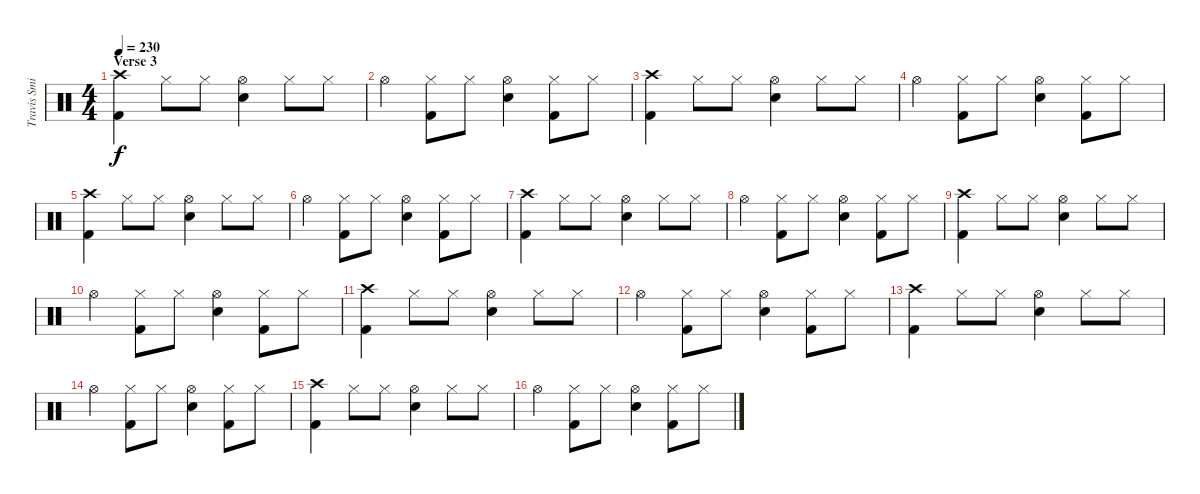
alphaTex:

\track ("Travis Smith" "Travis Smi") {instrument percussion}
\staff {score}
\articulation defaults
\ts (4 4)
\section ("" "Verse 3")
\tempo 230
\clef neutral
\ks c
("Kick (hit) 2" "Crash high (hit)").4{dy f} "Hi-Hat (closed)".8 "Hi-Hat (closed)".8 ("Hi-Hat (open)" "Snare (hit) 2").4 "Hi-Hat (closed)".8 "Hi-Hat (closed)".8 |
"Hi-Hat (open)".4 ("Hi-Hat (closed)" "Kick (hit) 2").8 "Hi-Hat (closed)".8 ("Hi-Hat (open)" "Snare (hit) 2").4 ("Hi-Hat (closed)" "Kick (hit) 2").8 "Hi-Hat (closed)".8 |
("Kick (hit) 2" "Crash high (hit)").4 "Hi-Hat (closed)".8 "Hi-Hat (closed)".8 ("Hi-Hat (open)" "Snare (hit) 2").4 "Hi-Hat (closed)".8 "Hi-Hat (closed)".8 |
"Hi-Hat (open)".4 ("Hi-Hat (closed)" "Kick (hit) 2").8 "Hi-Hat (closed)".8 ("Hi-Hat (open)" "Snare (hit) 2").4 ("Hi-Hat (closed)" "Kick (hit) 2").8 "Hi-Hat (closed)".8 |
("Kick (hit) 2" "Crash high (hit)").4 "Hi-Hat (closed)".8 "Hi-Hat (closed)".8 ("Hi-Hat (open)" "Snare (hit) 2").4 "Hi-Hat (closed)".8 "Hi-Hat (closed)".8 |
"Hi-Hat (open)".4 ("Hi-Hat (closed)" "Kick (hit) 2").8 "Hi-Hat (closed)".8 ("Hi-Hat (open)" "Snare (hit) 2").4 ("Hi-Hat (closed)" "Kick (hit) 2").8 "Hi-Hat (closed)".8 |
("Kick (hit) 2" "Crash high (hit)").4 "Hi-Hat (closed)".8 "Hi-Hat (closed)".8 ("Hi-Hat (open)" "Snare (hit) 2").4 "Hi-Hat (closed)".8 "Hi-Hat (closed)".8 |
"Hi-Hat (open)".4 ("Hi-Hat (closed)" "Kick (hit) 2").8 "Hi-Hat (closed)".8 ("Hi-Hat (open)" "Snare (hit) 2").4 ("Hi-Hat (closed)" "Kick (hit) 2").8 "Hi-Hat (closed)".8 |
("Kick (hit) 2" "Crash high (hit)").4 "Hi-Hat (closed)".8 "Hi-Hat (closed)".8 ("Hi-Hat (open)" "Snare (hit) 2").4 "Hi-Hat (closed)".8 "Hi-Hat (closed)".8 |
"Hi-Hat (open)".4 ("Hi-Hat (closed)" "Kick (hit) 2").8 "Hi-Hat (closed)".8 ("Hi-Hat (open)" "Snare (hit) 2").4 ("Hi-Hat (closed)" "Kick (hit) 2").8 "Hi-Hat (closed)".8 |
("Kick (hit) 2" "Crash high (hit)").4 "Hi-Hat (closed)".8 "Hi-Hat (closed)".8 ("Hi-Hat (open)" "Snare (hit) 2").4 "Hi-Hat (closed)".8 "Hi-Hat (closed)".8 |
"Hi-Hat (open)".4 ("Hi-Hat (closed)" "Kick (hit) 2").8 "Hi-Hat (closed)".8 ("Hi-Hat (open)" "Snare (hit) 2").4 ("Hi-Hat (closed)" "Kick (hit) 2").8 "Hi-Hat (closed)".8 |
("Kick (hit) 2" "Crash high (hit)").4 "Hi-Hat (closed)".8 "Hi-Hat (closed)".8 ("Hi-Hat (open)" "Snare (hit) 2").4 "Hi-Hat (closed)".8 "Hi-Hat (closed)".8 |
"Hi-Hat (open)".4 ("Hi-Hat (closed)" "Kick (hit) 2").8 "Hi-Hat (closed)".8 ("Hi-Hat (open)" "Snare (hit) 2").4 ("Hi-Hat (closed)" "Kick (hit) 2").8 "Hi-Hat (closed)".8 |
("Kick (hit) 2" "Crash high (hit)").4 "Hi-Hat (closed)".8 "Hi-Hat (closed)".8 ("Hi-Hat (open)" "Snare (hit) 2").4 "Hi-Hat (closed)".8 "Hi-Hat (closed)".8 |
"Hi-Hat (open)".4 ("Hi-Hat (closed)" "Kick (hit) 2").8 "Hi-Hat (closed)".8 ("Hi-Hat (open)" "Snare (hit) 2").4 ("Hi-Hat (closed)" "Kick (hit) 2").8 "Hi-Hat (closed)".8
